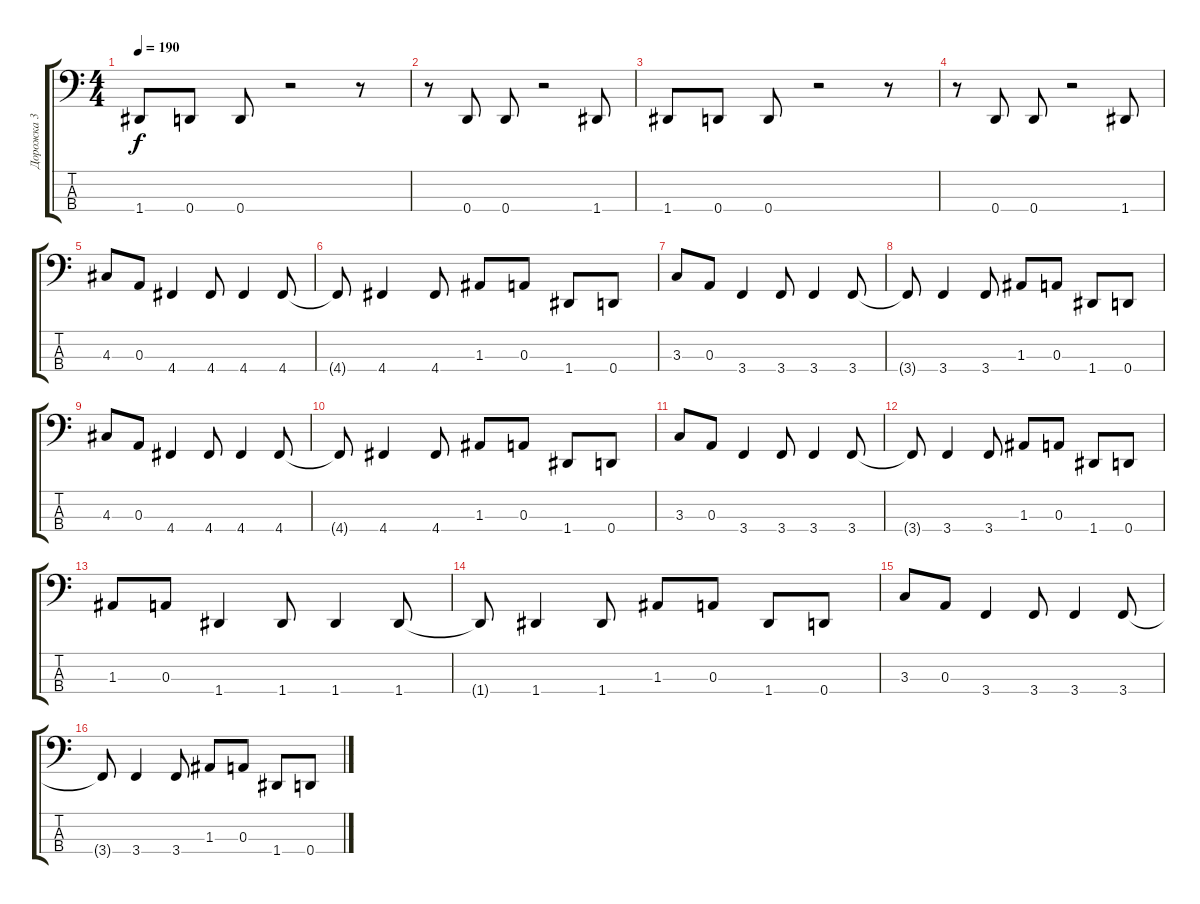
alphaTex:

\track ("Дорожка 3" "Дорожка 3") {instrument electricbassfinger}
\staff {score tabs}
\tuning (G2 D2 A1 D1) {hide}
\ts (4 4)
\tempo 190
\clef f4
\ks c
1.4.8{dy f} 0.4.8 0.4.8 r.2 r.8 |
r.8 0.4.8 0.4.8 r.2 1.4.8 |
1.4.8 0.4.8 0.4.8 r.2 r.8 |
r.8 0.4.8 0.4.8 r.2 1.4.8 |
4.3.8 0.3.8 4.4.4 4.4.8 4.4.4 4.4.8 |
4.4{t}.8 4.4.4 4.4.8 1.3.8 0.3.8 1.4.8 0.4.8 |
3.3.8 0.3.8 3.4.4 3.4.8 3.4.4 3.4.8 |
3.4{t}.8 3.4.4 3.4.8 1.3.8 0.3.8 1.4.8 0.4.8 |
4.3.8 0.3.8 4.4.4 4.4.8 4.4.4 4.4.8 |
4.4{t}.8 4.4.4 4.4.8 1.3.8 0.3.8 1.4.8 0.4.8 |
3.3.8 0.3.8 3.4.4 3.4.8 3.4.4 3.4.8 |
3.4{t}.8 3.4.4 3.4.8 1.3.8 0.3.8 1.4.8 0.4.8 |
1.3.8 0.3.8 1.4.4 1.4.8 1.4.4 1.4.8 |
1.4{t}.8 1.4.4 1.4.8 1.3.8 0.3.8 1.4.8 0.4.8 |
3.3.8 0.3.8 3.4.4 3.4.8 3.4.4 3.4.8 |
3.4{t}.8 3.4.4 3.4.8 1.3.8 0.3.8 1.4.8 0.4.8
